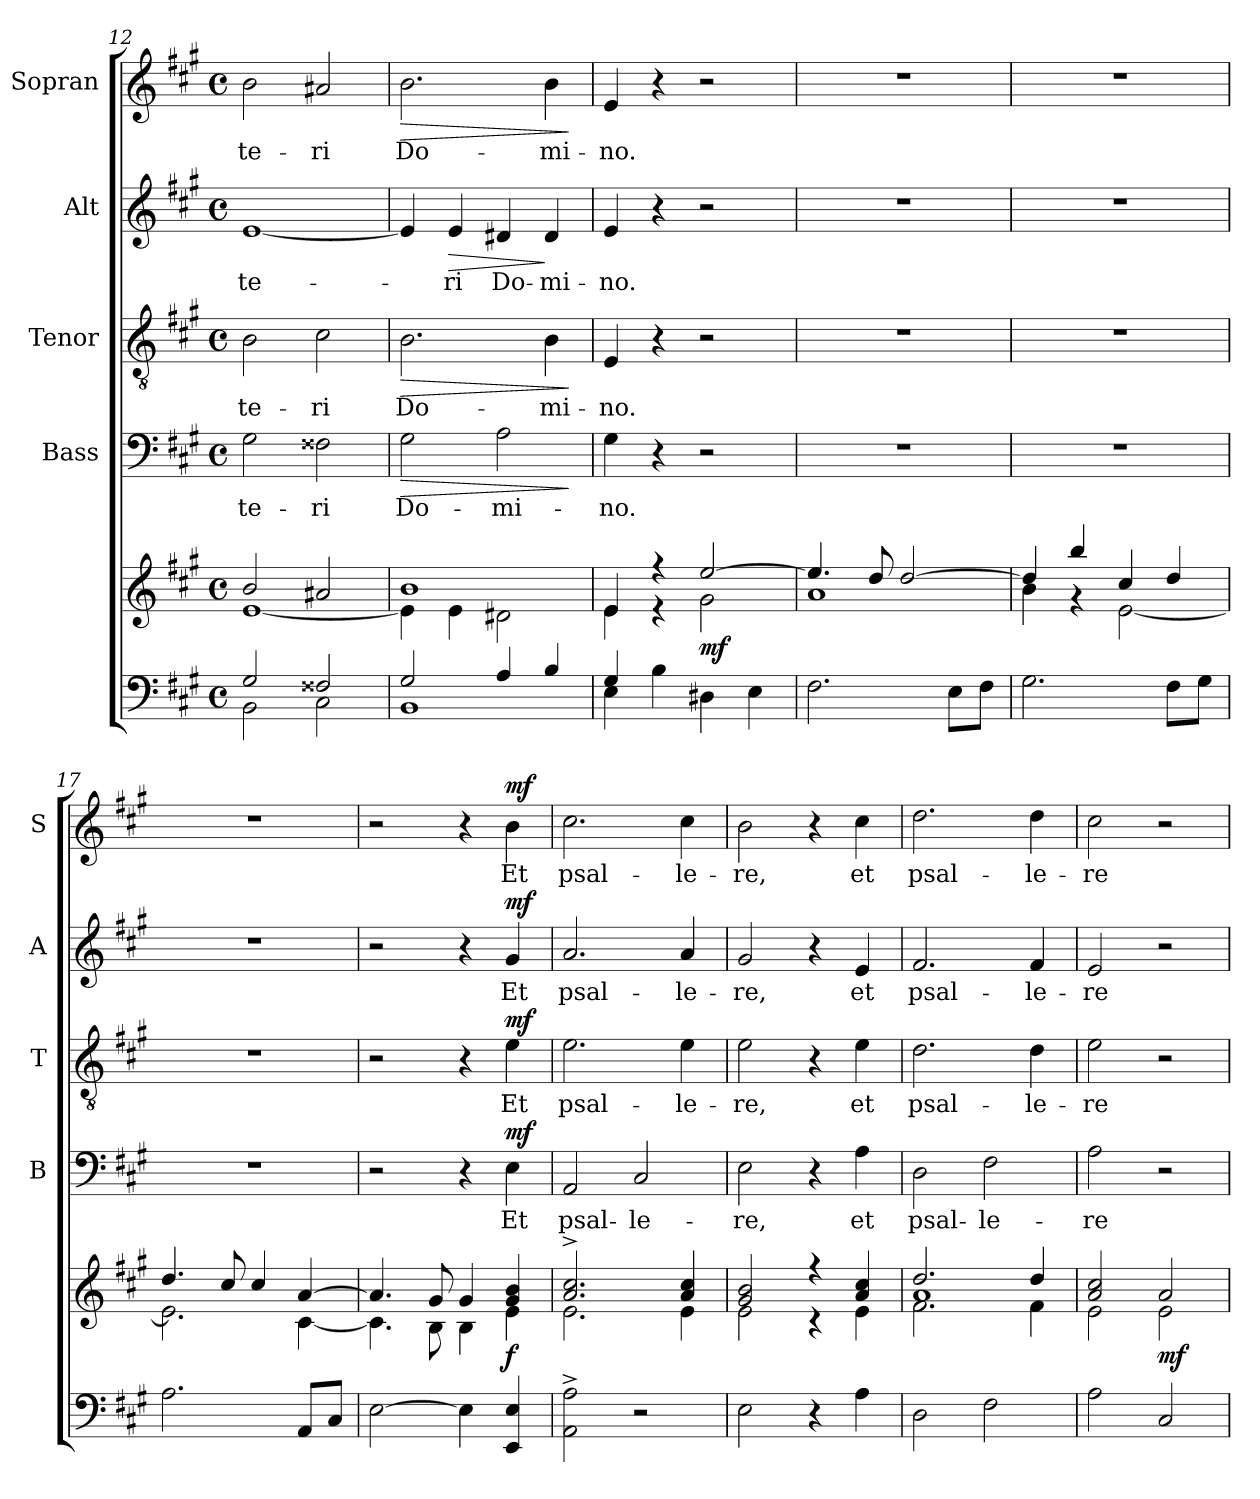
**kern	**kern	**dynam	**kern	**text	**dynam	**kern	**text	**dynam	**kern	**text	**dynam	**kern	**text	**dynam
*part5	*part5	*part5	*part4	*part4	*part4	*part3	*part3	*part3	*part2	*part2	*part2	*part1	*part1	*part1
*staff6	*staff5	*staff5/6	*staff4	*staff4	*staff4	*staff3	*staff3	*staff3	*staff2	*staff2	*staff2	*staff1	*staff1	*staff1
*	*	*	*I"Bass	*	*	*I"Tenor	*	*	*I"Alt	*	*	*I"Sopran	*	*
*	*	*	*I'B	*	*	*I'T	*	*	*I'A	*	*	*I'S	*	*
*clefF4	*clefG2	*	*clefF4	*	*	*clefGv2	*	*	*clefG2	*	*	*clefG2	*	*
*k[f#c#g#]	*k[f#c#g#]	*	*k[f#c#g#]	*	*	*k[f#c#g#]	*	*	*k[f#c#g#]	*	*	*k[f#c#g#]	*	*
*A:	*A:	*	*A:	*	*	*A:	*	*	*A:	*	*	*A:	*	*
*M4/4	*M4/4	*	*M4/4	*	*	*M4/4	*	*	*M4/4	*	*	*M4/4	*	*
*met(c)	*met(c)	*	*met(c)	*	*	*met(c)	*	*	*met(c)	*	*	*met(c)	*	*
=12	=12	=12	=12	=12	=12	=12	=12	=12	=12	=12	=12	=12	=12	=12
*^	*^	*	*	*	*	*	*	*	*	*	*	*	*	*
!	!	!	!	!	!	!LO:LY:b	!	!	!LO:LY:b	!	!	!LO:LY:b	!	!	!LO:LY:b	!
2G#/	2BB\	2b/	[<1e	.	2G#\	-te-	.	2B\	-te-	.	[1e	-te-	.	2b\	-te-	.
!	!	!	!	!	!	!LO:LY:b	!	!	!LO:LY:b	!	!	!	!	!	!LO:LY:b	!
2F##X/	2C#\	2a#X/	.	.	2F##X\	-ri	.	2c#\	-ri	.	.	.	.	2a#X/	-ri	.
!!LO:PB:g=z
=13	=13	=13	=13	=13	=13	=13	=13	=13	=13	=13	=13	=13	=13	=13	=13	=13
!	!	!	!	!	!	!LO:LY:b	!LO:HP:b	!	!LO:LY:b	!LO:HP:b	!	!	!	!	!LO:LY:b	!LO:HP:b
2G#/	1BB	1b	4e\]	.	2G#\	Do-	>	2.B\	Do-	>	4e/]	.	.	2.b\	Do-	>
!	!	!	!	!	!	!	!	!	!	!	!	!LO:LY:b	!LO:HP:b	!	!	!
.	.	.	4e\	.	.	.	.	.	.	.	4e/	-ri	>	.	.	.
!	!	!	!	!	!	!LO:LY:b	!	!	!	!	!	!LO:LY:b	!	!	!	!
4A/	.	.	2d#X\	.	2A\	-mi-	.	.	.	.	4d#X/	Do-	.	.	.	.
!	!	!	!	!	!	!	!	!	!LO:LY:b	!	!	!LO:LY:b	!	!	!LO:LY:b	!
4B/	.	.	.	.	.	.	.	4B\	-mi-	.	4d#/	-mi-	]	4b\	-mi-	.
*v	*v	*	*	*	*	*	*	*	*	*	*	*	*	*	*	*
*	*v	*v	*	*	*	*	*	*	*	*	*	*	*	*	*
.	.	.	.	.	]	.	.	]	.	.	.	.	.	]
=14	=14	=14	=14	=14	=14	=14	=14	=14	=14	=14	=14	=14	=14	=14
*^	*^	*	*	*	*	*	*	*	*	*	*	*	*	*
!	!	!	!	!	!	!LO:LY:b	!	!	!LO:LY:b	!	!	!LO:LY:b	!	!	!LO:LY:b	!
4G#/	4E\	4e/	4e\	.	4G#\	-no.	.	4E/	-no.	.	4e/	-no.	.	4e/	-no.	.
2.ryy	4B\	4r	4r	.	4r	.	.	4r	.	.	4r	.	.	4r	.	.
!	!	!	!	!LO:DY:b	!	!	!	!	!	!	!	!	!	!	!	!
.	4D#X\	[>2ee/	2g#\	mf	2r	.	.	2r	.	.	2r	.	.	2r	.	.
.	4E\	.	.	.	.	.	.	.	.	.	.	.	.	.	.	.
*v	*v	*	*	*	*	*	*	*	*	*	*	*	*	*	*	*
=15	=15	=15	=15	=15	=15	=15	=15	=15	=15	=15	=15	=15	=15	=15	=15
2.F#\	4.ee/]	1a	.	1r	.	.	1r	.	.	1r	.	.	1r	.	.
.	8dd/	.	.	.	.	.	.	.	.	.	.	.	.	.	.
.	[>2dd/	.	.	.	.	.	.	.	.	.	.	.	.	.	.
8E\L	.	.	.	.	.	.	.	.	.	.	.	.	.	.	.
8F#\J	.	.	.	.	.	.	.	.	.	.	.	.	.	.	.
=16	=16	=16	=16	=16	=16	=16	=16	=16	=16	=16	=16	=16	=16	=16	=16
2.G#\	4dd/]	4b\	.	1r	.	.	1r	.	.	1r	.	.	1r	.	.
.	4bb/	4rf	.	.	.	.	.	.	.	.	.	.	.	.	.
.	4cc#/	[<2e\	.	.	.	.	.	.	.	.	.	.	.	.	.
8F#\L	4dd/	.	.	.	.	.	.	.	.	.	.	.	.	.	.
8G#\J	.	.	.	.	.	.	.	.	.	.	.	.	.	.	.
=17	=17	=17	=17	=17	=17	=17	=17	=17	=17	=17	=17	=17	=17	=17	=17
2.A\	4.dd/	2.e\]	.	1r	.	.	1r	.	.	1r	.	.	1r	.	.
.	8cc#/	.	.	.	.	.	.	.	.	.	.	.	.	.	.
.	4cc#/	.	.	.	.	.	.	.	.	.	.	.	.	.	.
8AA/L	[>4a/	[<4c#\	.	.	.	.	.	.	.	.	.	.	.	.	.
8C#/J	.	.	.	.	.	.	.	.	.	.	.	.	.	.	.
=18	=18	=18	=18	=18	=18	=18	=18	=18	=18	=18	=18	=18	=18	=18	=18
[2E\	4.a/]	4.c#\]	.	2r	.	.	2r	.	.	2r	.	.	2r	.	.
.	8g#/	8B\	.	.	.	.	.	.	.	.	.	.	.	.	.
4E\]	4g#/	4B\	.	4r	.	.	4r	.	.	4r	.	.	4r	.	.
!	!	!	!LO:DY:b	!	!LO:LY:b	!LO:DY:a	!	!LO:LY:b	!LO:DY:a	!	!LO:LY:b	!LO:DY:a	!	!LO:LY:b	!LO:DY:a
4EE/ 4E/	4g#/ 4b/	4e\	f	4E\	Et	mf	4e\	Et	mf	4g#/	Et	mf	4b\	Et	mf
=19	=19	=19	=19	=19	=19	=19	=19	=19	=19	=19	=19	=19	=19	=19	=19
!	!	!	!	!	!LO:LY:b	!	!	!LO:LY:b	!	!	!LO:LY:b	!	!	!LO:LY:b	!
2AA\^> 2A\^>	2.a/^> 2.cc#/^>	2.e\	.	2AA/	psal-	.	2.e\	psal-	.	2.a/	psal-	.	2.cc#\	psal-	.
!	!	!	!	!	!LO:LY:b	!	!	!	!	!	!	!	!	!	!
2r	.	.	.	2C#/	-le-	.	.	.	.	.	.	.	.	.	.
!	!	!	!	!	!	!	!	!LO:LY:b	!	!	!LO:LY:b	!	!	!LO:LY:b	!
.	4a/ 4cc#/	4e\	.	.	.	.	4e\	-le-	.	4a/	-le-	.	4cc#\	-le-	.
!!LO:LB:g=z
=20	=20	=20	=20	=20	=20	=20	=20	=20	=20	=20	=20	=20	=20	=20	=20
!	!	!	!	!	!LO:LY:b	!	!	!LO:LY:b	!	!	!LO:LY:b	!	!	!LO:LY:b	!
2E\	2g#/ 2b/	2e\	.	2E\	-re,	.	2e\	-re,	.	2g#/	-re,	.	2b\	-re,	.
4r	4r	4r	.	4r	.	.	4r	.	.	4r	.	.	4r	.	.
!	!	!	!	!	!LO:LY:b	!	!	!LO:LY:b	!	!	!LO:LY:b	!	!	!LO:LY:b	!
4A\	4a/ 4cc#/	4e\	.	4A\	et	.	4e\	et	.	4e/	et	.	4cc#\	et	.
=21	=21	=21	=21	=21	=21	=21	=21	=21	=21	=21	=21	=21	=21	=21	=21
*	*	*^	*	*	*	*	*	*	*	*	*	*	*	*	*
!	!	!	!	!	!	!LO:LY:b	!	!	!LO:LY:b	!	!	!LO:LY:b	!	!	!LO:LY:b	!
2D\	2.dd/	2.f#\	1a	.	2D\	psal-	.	2.d\	psal-	.	2.f#/	psal-	.	2.dd\	psal-	.
!	!	!	!	!	!	!LO:LY:b	!	!	!	!	!	!	!	!	!	!
2F#\	.	.	.	.	2F#\	-le-	.	.	.	.	.	.	.	.	.	.
!	!	!	!	!	!	!	!	!	!LO:LY:b	!	!	!LO:LY:b	!	!	!LO:LY:b	!
.	4dd/	4f#\	.	.	.	.	.	4d\	-le-	.	4f#/	-le-	.	4dd\	-le-	.
*	*	*v	*v	*	*	*	*	*	*	*	*	*	*	*	*	*
=22	=22	=22	=22	=22	=22	=22	=22	=22	=22	=22	=22	=22	=22	=22	=22
!	!	!	!	!	!LO:LY:b	!	!	!LO:LY:b	!	!	!LO:LY:b	!	!	!LO:LY:b	!
2A\	2a/ 2cc#/	2e\	.	2A\	-re	.	2e\	-re	.	2e/	-re	.	2cc#\	-re	.
!	!	!	!LO:DY:b	!	!	!	!	!	!	!	!	!	!	!	!
2C#/	2a/	2e\	mf	2r	.	.	2r	.	.	2r	.	.	2r	.	.
*	*v	*v	*	*	*	*	*	*	*	*	*	*	*	*	*
=	=	=	=	=	=	=	=	=	=	=	=	=	=	=
*-	*-	*-	*-	*-	*-	*-	*-	*-	*-	*-	*-	*-	*-	*-
